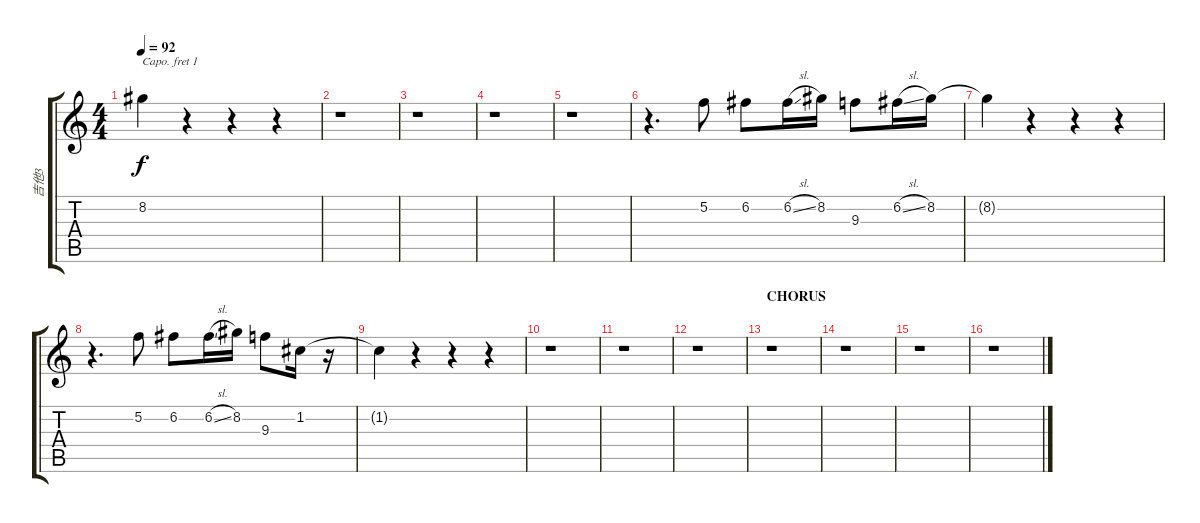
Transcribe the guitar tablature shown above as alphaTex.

\track ("吉他3" "吉他3") {instrument acousticguitarnylon}
\staff {score tabs}
\capo 1
\tuning (E4 B3 G3 D3 A2 E2) {hide}
\ts (4 4)
\tempo 92
\clef g2
\ks c
8.2{t}.4{dy f} r.4 r.4 r.4 |
r.1 |
r.1 |
r.1 |
r.1 |
r.4{d} 5.2.8 6.2.8 6.2{sl}.16 8.2.16 9.3.8 6.2{sl}.16 8.2.16 |
8.2{t}.4 r.4 r.4 r.4 |
r.4{d} 5.2.8 6.2.8 6.2{sl}.16 8.2.16 9.3.8 1.2.16 r.16 |
1.2{t}.4 r.4 r.4 r.4 |
r.1 |
r.1 |
r.1 |
\section ("" "CHORUS")
r.1 |
r.1 |
r.1 |
r.1
